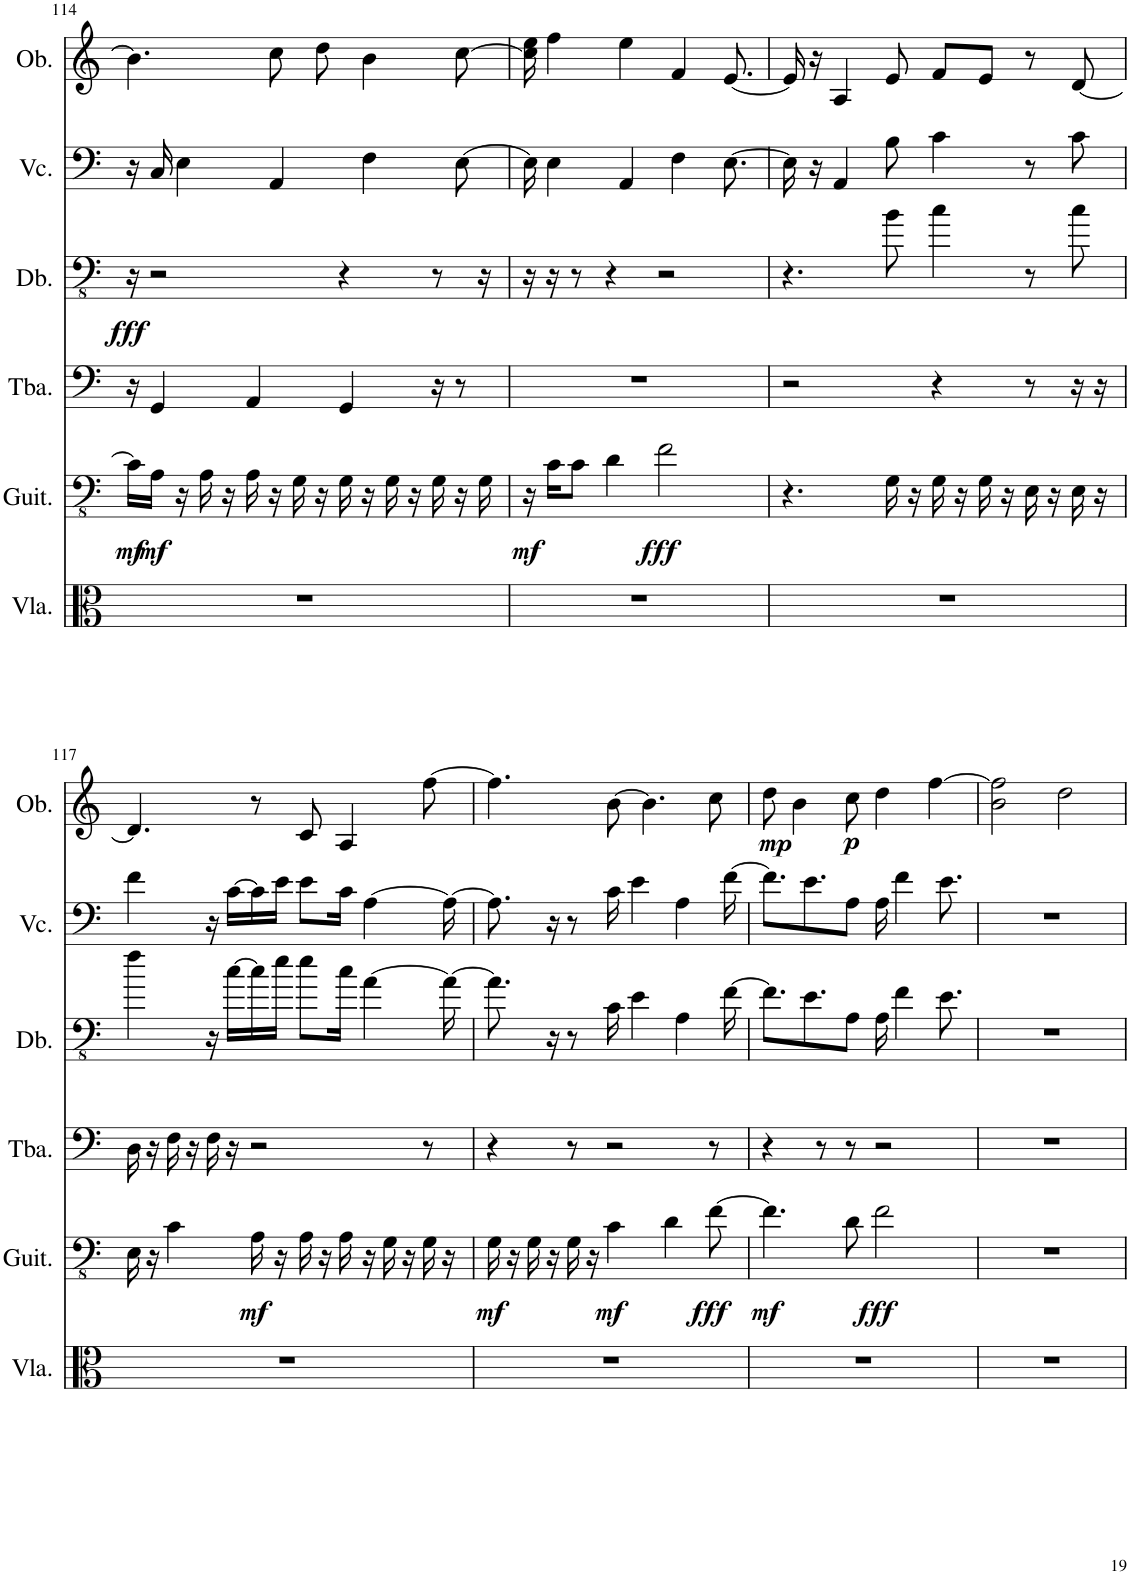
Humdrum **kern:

**kern	**kern	**dynam	**kern	**kern	**dynam	**kern	**kern	**dynam
*part6	*part5	*part5	*part4	*part3	*part3	*part2	*part1	*part1
*staff6	*staff5	*staff5	*staff4	*staff3	*staff3	*staff2	*staff1	*staff1
*I"Viola	*I"Classical Guitar	*	*I"Tuba	*I"Double Bass	*	*I"Violoncello	*I"Oboe	*
*I'Vla.	*I'Guit.	*	*I'Tba.	*I'Db.	*	*I'Vc.	*I'Ob.	*
!!LO:PB:g=z
*clefC3	*clefFv4	*	*clefF4	*clefFv4	*	*clefF4	*clefG2	*
*	*	*	*	*ITrd7c12	*	*	*	*
*k[]	*k[]	*	*k[]	*k[]	*	*k[]	*k[]	*
*M4/4	*M4/4	*	*M4/4	*M4/4	*	*M4/4	*M4/4	*
=114	=114	=114	=114	=114	=114	=114	=114	=114
!	!	!LO:DY:b	!	!	!LO:DY:b	!	!	!
1r	16C\LL]	mf	16r	16r	fff	16r	4.b\]	.
!	!	!LO:DY:b	!	!	!	!	!	!
.	16AA\JJ	mf	4GG/	2r	.	16C/	.	.
.	16r	.	.	.	.	4E\	.	.
.	16AA\	.	.	.	.	.	.	.
.	16r	.	.	.	.	.	.	.
.	16AA\	.	4AA/	.	.	.	.	.
.	16r	.	.	.	.	4AA/	8cc\	.
.	16GG\	.	.	.	.	.	.	.
.	16r	.	.	.	.	.	8dd\	.
.	16GG\	.	4GG/	4r	.	.	.	.
.	16r	.	.	.	.	4F\	4b\	.
.	16GG\	.	.	.	.	.	.	.
.	16r	.	.	.	.	.	.	.
.	16GG\	.	16r	8r	.	.	.	.
.	16r	.	8r	.	.	[8E\	[8cc\	.
.	16GG\	.	.	16r	.	.	.	.
=115	=115	=115	=115	=115	=115	=115	=115	=115
!	!	!LO:DY:b	!	!	!	!	!	!
1r	16r	mf	1r	16r	.	16E\]	16cc\] 16ee\	.
.	16C\KL	.	.	16r	.	4E\	4ff\	.
.	8C\J	.	.	8r	.	.	.	.
.	4D\	.	.	4r	.	.	.	.
.	.	.	.	.	.	4AA/	4ee\	.
!	!	!LO:DY:b	!	!	!	!	!	!
.	2F\	fff	.	2r	.	.	.	.
.	.	.	.	.	.	4F\	4f/	.
.	.	.	.	.	.	[8.E\	[8.e/	.
=116	=116	=116	=116	=116	=116	=116	=116	=116
1r	4.r	.	2r	4.r	.	16E\]	16e/]	.
.	.	.	.	.	.	16r	16r	.
.	.	.	.	.	.	4AA/	4A/	.
.	16GG\	.	.	8B\	.	8B\	8e/	.
.	16r	.	.	.	.	.	.	.
.	16GG\	.	4r	4c\	.	4c\	8f/L	.
.	16r	.	.	.	.	.	.	.
.	16GG\	.	.	.	.	.	8e/J	.
.	16r	.	.	.	.	.	.	.
.	16EE\	.	8r	8r	.	8r	8r	.
.	16r	.	.	.	.	.	.	.
.	16EE\	.	16r	8c\	.	8c\	[8d/	.
.	16r	.	16r	.	.	.	.	.
!!LO:LB:g=z
=117	=117	=117	=117	=117	=117	=117	=117	=117
1r	16EE\	.	16D\	4f\	.	4f\	4.d/]	.
.	16r	.	16r	.	.	.	.	.
.	4C\	.	16F\	.	.	.	.	.
.	.	.	16r	.	.	.	.	.
.	.	.	16F\	16r	.	16r	.	.
.	.	.	16r	[16c\LL	.	[16c\LL	.	.
!	!	!LO:DY:b	!	!	!	!	!	!
.	16AA\	mf	2r	16c\]	.	16c\]	8r	.
.	16r	.	.	16e\JJ	.	16e\JJ	.	.
.	16AA\	.	.	8e\L	.	8e\L	8c/	.
.	16r	.	.	.	.	.	.	.
.	16AA\	.	.	16c\Jk	.	16c\Jk	4A/	.
.	16r	.	.	[4A\	.	[4A\	.	.
.	16GG\	.	.	.	.	.	.	.
.	16r	.	.	.	.	.	.	.
.	16GG\	.	8r	.	.	.	[8ff\	.
.	16r	.	.	16A\_	.	16A\_	.	.
=118	=118	=118	=118	=118	=118	=118	=118	=118
!	!	!LO:DY:b	!	!	!	!	!	!
1r	16GG\	mf	4r	8.A\]	.	8.A\]	4.ff\]	.
.	16r	.	.	.	.	.	.	.
.	16GG\	.	.	.	.	.	.	.
.	16r	.	.	16r	.	16r	.	.
.	16GG\	.	8r	8r	.	8r	.	.
.	16r	.	.	.	.	.	.	.
!	!	!LO:DY:b	!	!	!	!	!	!
.	4C\	mf	2r	16C\	.	16c\	[8b\	.
.	.	.	.	4E\	.	4e\	.	.
.	.	.	.	.	.	.	4.b\]	.
.	4D\	.	.	.	.	.	.	.
.	.	.	.	4AA\	.	4A\	.	.
!	!	!LO:DY:b	!	!	!	!	!	!
.	[8F\	fff	8r	.	.	.	8cc\	.
.	.	.	.	[16F\	.	[16f\	.	.
=119	=119	=119	=119	=119	=119	=119	=119	=119
!	!	!LO:DY:b	!	!	!	!	!	!LO:DY:b
1r	4.F\]	mf	4r	8.F\L]	.	8.f\L]	8dd\	mp
.	.	.	.	.	.	.	4b\	.
.	.	.	.	8.E\	.	8.e\	.	.
.	.	.	8r	.	.	.	.	.
!	!	!	!	!	!	!	!	!LO:DY:b
.	8D\	.	8r	8AA\J	.	8A\J	8cc\	p
!	!	!LO:DY:b	!	!	!	!	!	!
.	2F\	fff	2r	16AA\	.	16A\	4dd\	.
.	.	.	.	4F\	.	4f\	.	.
.	.	.	.	.	.	.	[4ff\	.
.	.	.	.	8.E\	.	8.e\	.	.
=120	=120	=120	=120	=120	=120	=120	=120	=120
1r	1r	.	1r	1r	.	1r	2b\ 2ff\]	.
.	.	.	.	.	.	.	2dd\	.
=	=	=	=	=	=	=	=	=
*-	*-	*-	*-	*-	*-	*-	*-	*-
